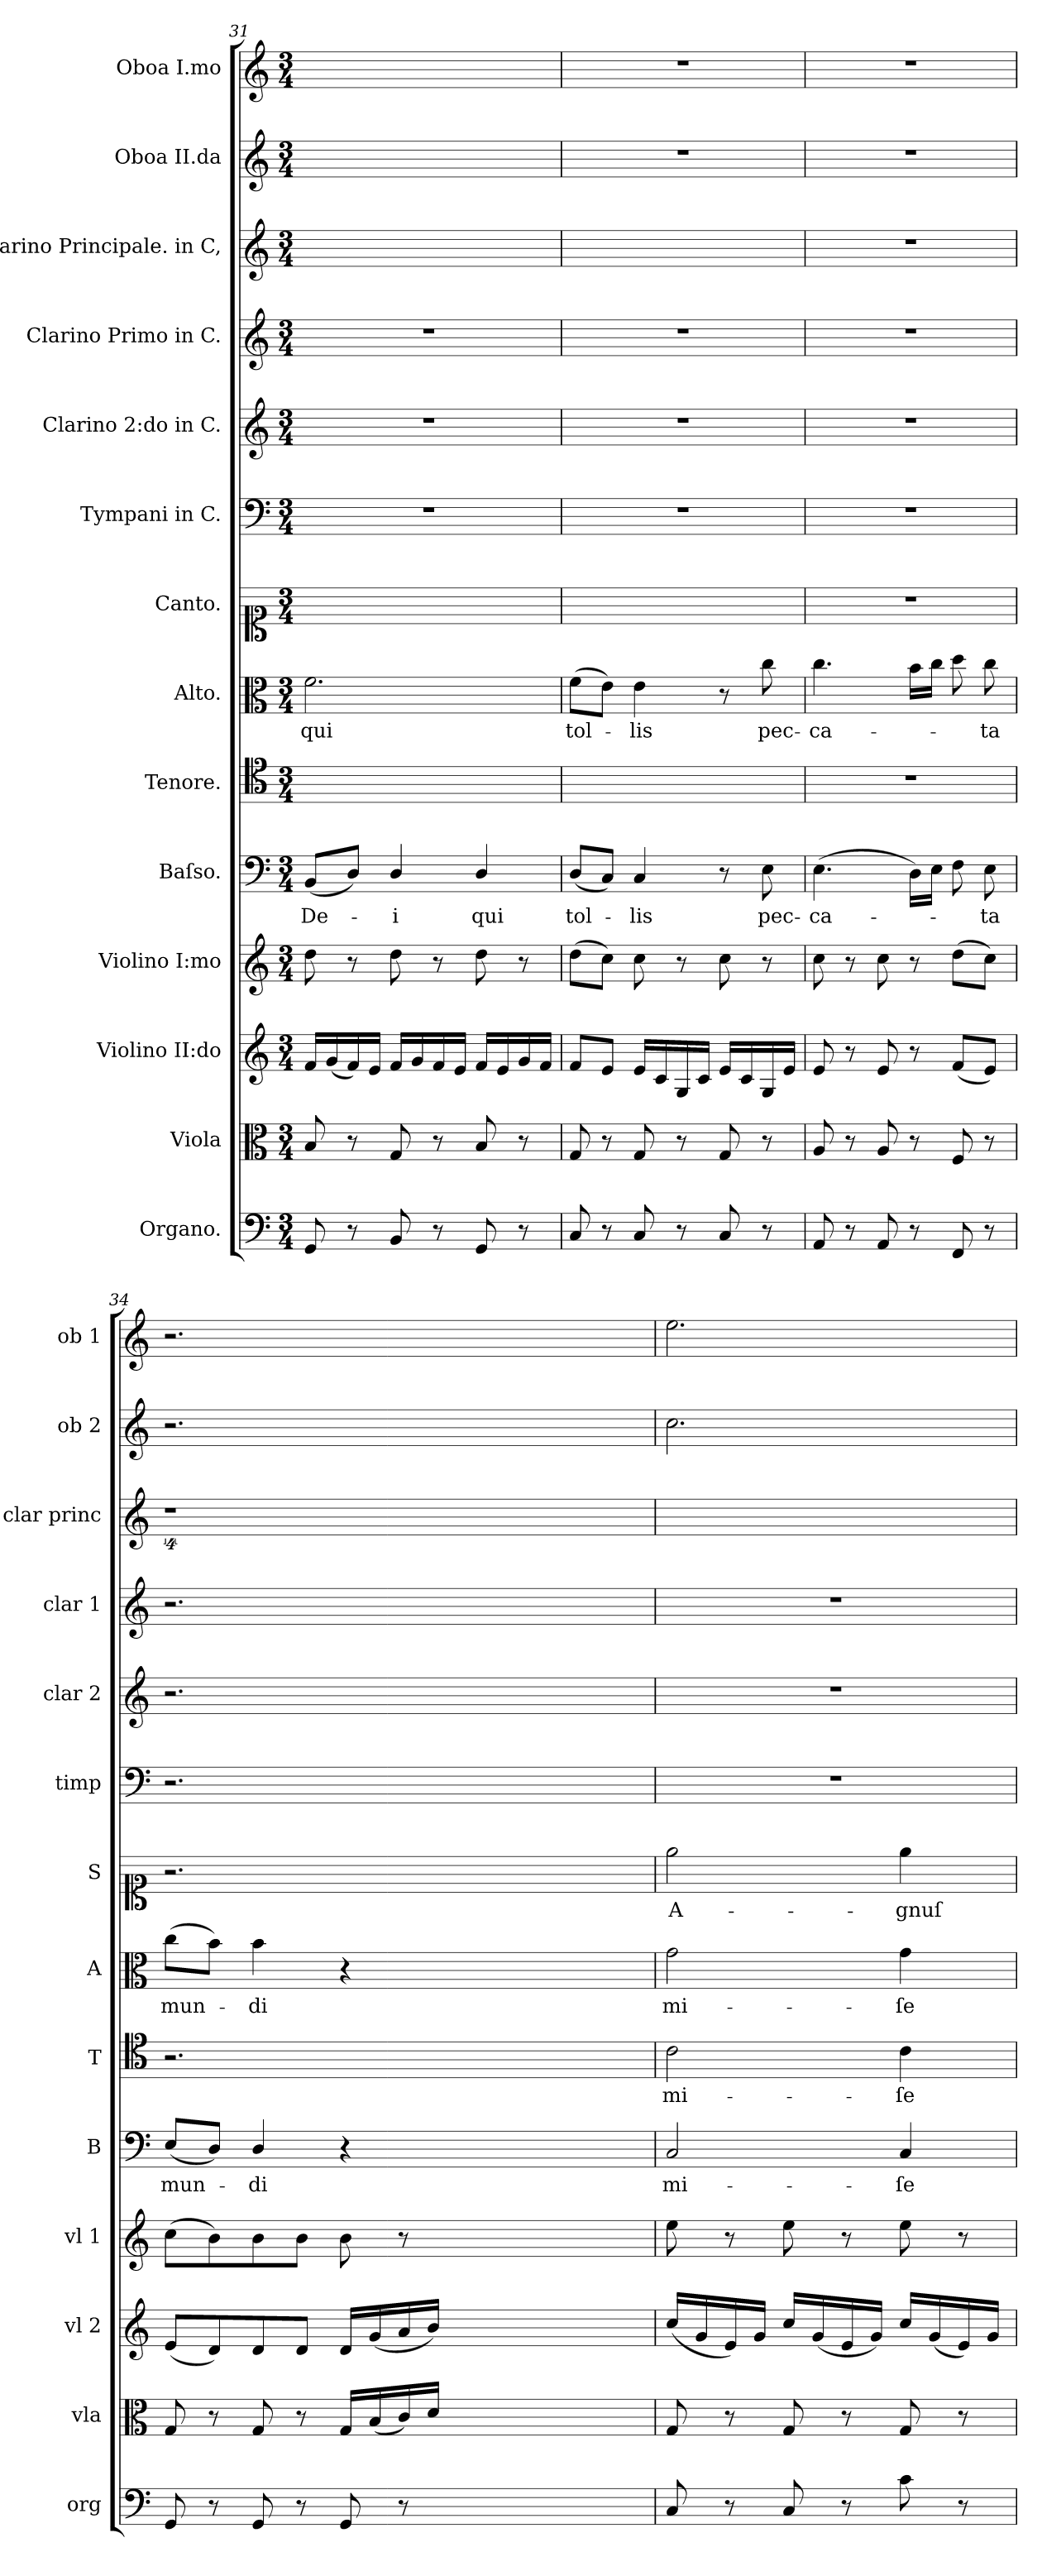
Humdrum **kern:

**kern	**kern	**kern	**kern	**kern	**text	**kern	**text	**kern	**text	**kern	**text	**kern	**kern	**kern	**kern	**kern	**kern	**dynam
*part14	*part13	*part12	*part11	*part10	*part10	*part9	*part9	*part8	*part8	*part7	*part7	*part6	*part5	*part4	*part3	*part2	*part1	*part1
*staff14	*staff13	*staff12	*staff11	*staff10	*staff10	*staff9	*staff9	*staff8	*staff8	*staff7	*staff7	*staff6	*staff5	*staff4	*staff3	*staff2	*staff1	*staff1
*I"Organo.	*I"Viola	*I"Violino II:do	*I"Violino I:mo	*I"Baſso.	*	*I"Tenore.	*	*I"Alto.	*	*I"Canto.	*	*I"Tympani in C.	*I"Clarino 2:do in C.	*I"Clarino Primo in C.	*I"Clarino Principale. in C,	*I"Oboa II.da	*I"Oboa I.mo	*
*I'org	*I'vla	*I'vl 2	*I'vl 1	*I'B	*	*I'T	*	*I'A	*	*I'S	*	*I'timp	*I'clar 2	*I'clar 1	*I'clar princ	*I'ob 2	*I'ob 1	*
*clefF4	*clefC3	*clefG2	*clefG2	*clefF4	*	*clefC4	*	*clefC3	*	*clefC1	*	*clefF4	*clefG2	*clefG2	*clefG2	*clefG2	*clefG2	*
*k[]	*k[]	*k[]	*k[]	*k[]	*	*k[]	*	*k[]	*	*k[]	*	*k[]	*k[]	*k[]	*k[]	*k[]	*k[]	*
*M3/4	*M3/4	*M3/4	*M3/4	*M3/4	*	*M3/4	*	*M3/4	*	*M3/4	*	*M3/4	*M3/4	*M3/4	*M3/4	*M3/4	*M3/4	*
=31	=31	=31	=31	=31	=31	=31	=31	=31	=31	=31	=31	=31	=31	=31	=31	=31	=31	=31
8GG/	8B/	16f/LL	8dd\	(8BB/L	De-	2.ryy	.	2.f\	qui	2.ryy	.	2.r	2.r	2.r	2.ryy	2.ryy	2.ryy	.
.	.	(16g/	.	.	.	.	.	.	.	.	.	.	.	.	.	.	.	.
8r	8r	16f/)	8r	8D/J)	.	.	.	.	.	.	.	.	.	.	.	.	.	.
.	.	16e/JJ	.	.	.	.	.	.	.	.	.	.	.	.	.	.	.	.
8BB/	8G/	16f/LL	8dd\	4D/	-i	.	.	.	.	.	.	.	.	.	.	.	.	.
.	.	16g/	.	.	.	.	.	.	.	.	.	.	.	.	.	.	.	.
8r	8r	16f/	8r	.	.	.	.	.	.	.	.	.	.	.	.	.	.	.
.	.	16e/JJ	.	.	.	.	.	.	.	.	.	.	.	.	.	.	.	.
8GG/	8B/	16f/LL	8dd\	4D/	qui	.	.	.	.	.	.	.	.	.	.	.	.	.
.	.	16e/	.	.	.	.	.	.	.	.	.	.	.	.	.	.	.	.
8r	8r	16g/	8r	.	.	.	.	.	.	.	.	.	.	.	.	.	.	.
.	.	16f/JJ	.	.	.	.	.	.	.	.	.	.	.	.	.	.	.	.
=32	=32	=32	=32	=32	=32	=32	=32	=32	=32	=32	=32	=32	=32	=32	=32	=32	=32	=32
8C/	8G/	8f/L	(8dd\L	(8D/L	tol-	2.ryy	.	(8f\L	tol-	2.ryy	.	2.r	2.r	2.r	2.ryy	2.r	2.r	.
8r	8r	8e/J	8cc\J)	8C/J)	.	.	.	8e\J)	.	.	.	.	.	.	.	.	.	.
8C/	8G/	16e/LL	8cc\	4C/	-lis	.	.	4e\	-lis	.	.	.	.	.	.	.	.	.
.	.	16c/	.	.	.	.	.	.	.	.	.	.	.	.	.	.	.	.
8r	8r	16G/	8r	.	.	.	.	.	.	.	.	.	.	.	.	.	.	.
.	.	16c/JJ	.	.	.	.	.	.	.	.	.	.	.	.	.	.	.	.
8C/	8G/	16e/LL	8cc\	8r	.	.	.	8r	.	.	.	.	.	.	.	.	.	.
.	.	16c/	.	.	.	.	.	.	.	.	.	.	.	.	.	.	.	.
8r	8r	16G/	8r	8E\	pec-	.	.	8cc\	pec-	.	.	.	.	.	.	.	.	.
.	.	16e/JJ	.	.	.	.	.	.	.	.	.	.	.	.	.	.	.	.
=33	=33	=33	=33	=33	=33	=33	=33	=33	=33	=33	=33	=33	=33	=33	=33	=33	=33	=33
8AA/	8A/	8e/	8cc\	(4.E\	-ca-	2.r	.	4.cc\	-ca-	2.r	.	2.r	2.r	2.r	2.r	2.r	2.r	.
8r	8r	8r	8r	.	.	.	.	.	.	.	.	.	.	.	.	.	.	.
8AA/	8A/	8e/	8cc\	.	.	.	.	.	.	.	.	.	.	.	.	.	.	.
8r	8r	8r	8r	16D\LL)	.	.	.	16b\LL	.	.	.	.	.	.	.	.	.	.
.	.	.	.	16E\JJ	.	.	.	16cc\JJ	.	.	.	.	.	.	.	.	.	.
8FF/	8F/	(8f/L	(8dd\L	8F\	.	.	.	8dd\	.	.	.	.	.	.	.	.	.	.
8r	8r	8e/J)	8cc\J)	8E\	-ta	.	.	8cc\	-ta	.	.	.	.	.	.	.	.	.
=34	=34	=34	=34	=34	=34	=34	=34	=34	=34	=34	=34	=34	=34	=34	=34	=34	=34	=34
8GG/	8G/	(8e/L	(8cc\L	(8E/L	mun-	2.r	.	(8cc\L	mun-	2.r	.	2.r	2.r	2.r	4%9r	2.r	2.r	.
8r	8r	8d/)	8b\)	8D/J)	.	.	.	8b\J)	.	.	.	.	.	.	.	.	.	.
8GG/	8G/	8d/	8b\	4D/	-di	.	.	4b\	-di	.	.	.	.	.	.	.	.	.
8r	8r	8d/J	8b\J	.	.	.	.	.	.	.	.	.	.	.	.	.	.	.
8GG/	16G/LL	16d/LL	8b\	4r	.	.	.	4r	.	.	.	.	.	.	.	.	.	.
.	(16B/	(16g/	.	.	.	.	.	.	.	.	.	.	.	.	.	.	.	.
8r	16c/)	16a/	8r	.	.	.	.	.	.	.	.	.	.	.	.	.	.	.
.	16d/JJ	16b/JJ)	.	.	.	.	.	.	.	.	.	.	.	.	.	.	.	.
1.ryy	1.ryy	1.ryy	1.ryy	1.ryy	.	1.ryy	.	1.ryy	.	1.ryy	.	1.ryy	1.ryy	1.ryy	.	1.ryy	1.ryy	.
=35	=35	=35	=35	=35	=35	=35	=35	=35	=35	=35	=35	=35	=35	=35	=35	=35	=35	=35
!	!	!	!	!	!	!	!	!	!	!	!	!	!	!	!	!	!	!LO:DY:a
8C/	8G/	(16cc/LL	8ee\	2C/	mi-	2c\	mi-	2g\	mi-	2ee\	A-	2.r	2.r	2.r	2.ryy	2.cc\	2.ee\	pia
.	.	16g/	.	.	.	.	.	.	.	.	.	.	.	.	.	.	.	.
8r	8r	16e/)	8r	.	.	.	.	.	.	.	.	.	.	.	.	.	.	.
.	.	16g/JJ	.	.	.	.	.	.	.	.	.	.	.	.	.	.	.	.
8C/	8G/	16cc/LL	8ee\	.	.	.	.	.	.	.	.	.	.	.	.	.	.	.
.	.	(16g/	.	.	.	.	.	.	.	.	.	.	.	.	.	.	.	.
8r	8r	16e/	8r	.	.	.	.	.	.	.	.	.	.	.	.	.	.	.
.	.	16g/JJ)	.	.	.	.	.	.	.	.	.	.	.	.	.	.	.	.
8c\	8G/	16cc/LL	8ee\	4C/	-ſe-	4c\	-ſe-	4g\	-ſe-	4ee\	-gnuſ	.	.	.	.	.	.	.
.	.	(16g/	.	.	.	.	.	.	.	.	.	.	.	.	.	.	.	.
8r	8r	16e/)	8r	.	.	.	.	.	.	.	.	.	.	.	.	.	.	.
.	.	16g/JJ	.	.	.	.	.	.	.	.	.	.	.	.	.	.	.	.
=	=	=	=	=	=	=	=	=	=	=	=	=	=	=	=	=	=	=
*-	*-	*-	*-	*-	*-	*-	*-	*-	*-	*-	*-	*-	*-	*-	*-	*-	*-	*-
